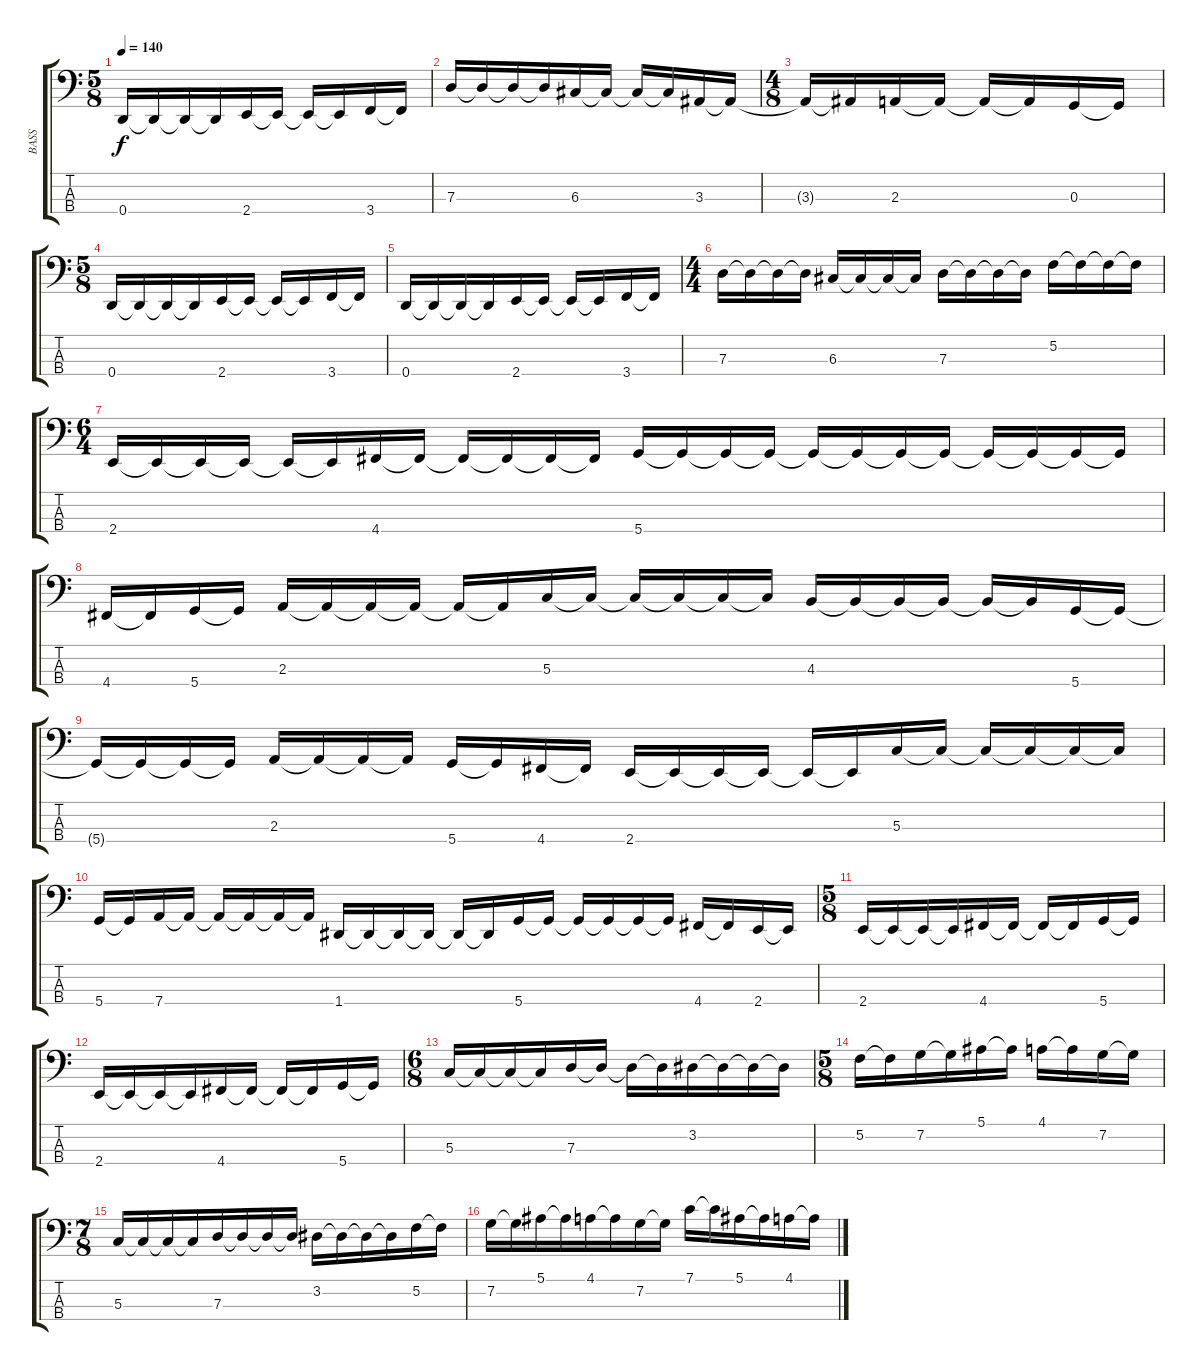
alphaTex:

\track ("BASS" "BASS") {instrument electricbassfinger}
\staff {score tabs}
\tuning (F2 C2 G1 D1) {hide}
\ts (5 8)
\tempo 140
\clef f4
\ks c
0.4.16{dy f} 0.4{t}.16 0.4{t}.16 0.4{t}.16 2.4.16 2.4{t}.16 2.4{t}.16 2.4{t}.16 3.4.16 3.4{t}.16 |
7.3.16 7.3{t}.16 7.3{t}.16 7.3{t}.16 6.3.16 6.3{t}.16 6.3{t}.16 6.3{t}.16 3.3.16 3.3{t}.16 |
\ts (4 8)
3.3{t}.16 3.3{t}.16 2.3.16 2.3{t}.16 2.3{t}.16 2.3{t}.16 0.3.16 0.3{t}.16 |
\ts (5 8)
0.4.16 0.4{t}.16 0.4{t}.16 0.4{t}.16 2.4.16 2.4{t}.16 2.4{t}.16 2.4{t}.16 3.4.16 3.4{t}.16 |
0.4.16 0.4{t}.16 0.4{t}.16 0.4{t}.16 2.4.16 2.4{t}.16 2.4{t}.16 2.4{t}.16 3.4.16 3.4{t}.16 |
\ts (4 4)
7.3.16 7.3{t}.16 7.3{t}.16 7.3{t}.16 6.3.16 6.3{t}.16 6.3{t}.16 6.3{t}.16 7.3.16 7.3{t}.16 7.3{t}.16 7.3{t}.16 5.2.16 5.2{t}.16 5.2{t}.16 5.2{t}.16 |
\ts (6 4)
2.4.16 2.4{t}.16 2.4{t}.16 2.4{t}.16 2.4{t}.16 2.4{t}.16 4.4.16 4.4{t}.16 4.4{t}.16 4.4{t}.16 4.4{t}.16 4.4{t}.16 5.4.16 5.4{t}.16 5.4{t}.16 5.4{t}.16 5.4{t}.16 5.4{t}.16 5.4{t}.16 5.4{t}.16 5.4{t}.16 5.4{t}.16 5.4{t}.16 5.4{t}.16 |
4.4.16 4.4{t}.16 5.4.16 5.4{t}.16 2.3.16 2.3{t}.16 2.3{t}.16 2.3{t}.16 2.3{t}.16 2.3{t}.16 5.3.16 5.3{t}.16 5.3{t}.16 5.3{t}.16 5.3{t}.16 5.3{t}.16 4.3.16 4.3{t}.16 4.3{t}.16 4.3{t}.16 4.3{t}.16 4.3{t}.16 5.4.16 5.4{t}.16 |
5.4{t}.16 5.4{t}.16 5.4{t}.16 5.4{t}.16 2.3.16 2.3{t}.16 2.3{t}.16 2.3{t}.16 5.4.16 5.4{t}.16 4.4.16 4.4{t}.16 2.4.16 2.4{t}.16 2.4{t}.16 2.4{t}.16 2.4{t}.16 2.4{t}.16 5.3.16 5.3{t}.16 5.3{t}.16 5.3{t}.16 5.3{t}.16 5.3{t}.16 |
5.4.16 5.4{t}.16 7.4.16 7.4{t}.16 7.4{t}.16 7.4{t}.16 7.4{t}.16 7.4{t}.16 1.4.16 1.4{t}.16 1.4{t}.16 1.4{t}.16 1.4{t}.16 1.4{t}.16 5.4.16 5.4{t}.16 5.4{t}.16 5.4{t}.16 5.4{t}.16 5.4{t}.16 4.4.16 4.4{t}.16 2.4.16 2.4{t}.16 |
\ts (5 8)
2.4.16 2.4{t}.16 2.4{t}.16 2.4{t}.16 4.4.16 4.4{t}.16 4.4{t}.16 4.4{t}.16 5.4.16 5.4{t}.16 |
2.4.16 2.4{t}.16 2.4{t}.16 2.4{t}.16 4.4.16 4.4{t}.16 4.4{t}.16 4.4{t}.16 5.4.16 5.4{t}.16 |
\ts (6 8)
5.3.16 5.3{t}.16 5.3{t}.16 5.3{t}.16 7.3.16 7.3{t}.16 7.3{t}.16 7.3{t}.16 3.2.16 3.2{t}.16 3.2{t}.16 3.2{t}.16 |
\ts (5 8)
5.2.16 5.2{t}.16 7.2.16 7.2{t}.16 5.1.16 5.1{t}.16 4.1.16 4.1{t}.16 7.2.16 7.2{t}.16 |
\ts (7 8)
5.3.16 5.3{t}.16 5.3{t}.16 5.3{t}.16 7.3.16 7.3{t}.16 7.3{t}.16 7.3{t}.16 3.2.16 3.2{t}.16 3.2{t}.16 3.2{t}.16 5.2.16 5.2{t}.16 |
7.2.16 7.2{t}.16 5.1.16 5.1{t}.16 4.1.16 4.1{t}.16 7.2.16 7.2{t}.16 7.1.16 7.1{t}.16 5.1.16 5.1{t}.16 4.1.16 4.1{t}.16
